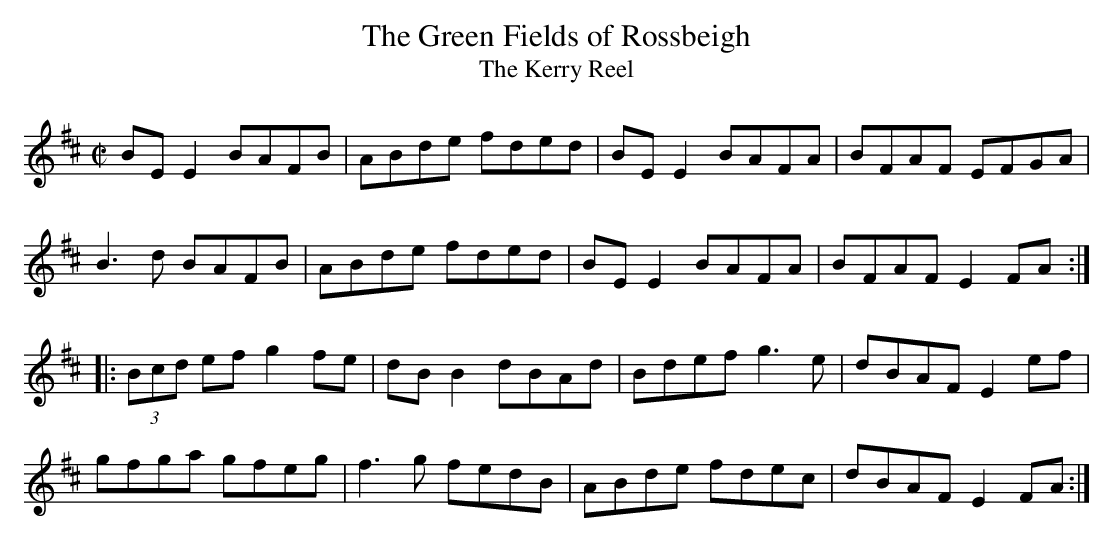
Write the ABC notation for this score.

X:1
T:Green Fields of Rossbeigh, The
T:Kerry Reel, The
M:C|
K:Edor
BEE2 BAFB|ABde fded|BEE2 BAFA|BFAF EFGA|
B3d BAFB|ABde fded|BEE2 BAFA|BFAF E2FA:|
|:(3Bcd ef g2fe|dBB2 dBAd|Bdef g3e|dBAF E2ef|
gfga gfeg|f3g fedB|ABde fdec|dBAF E2FA:|
